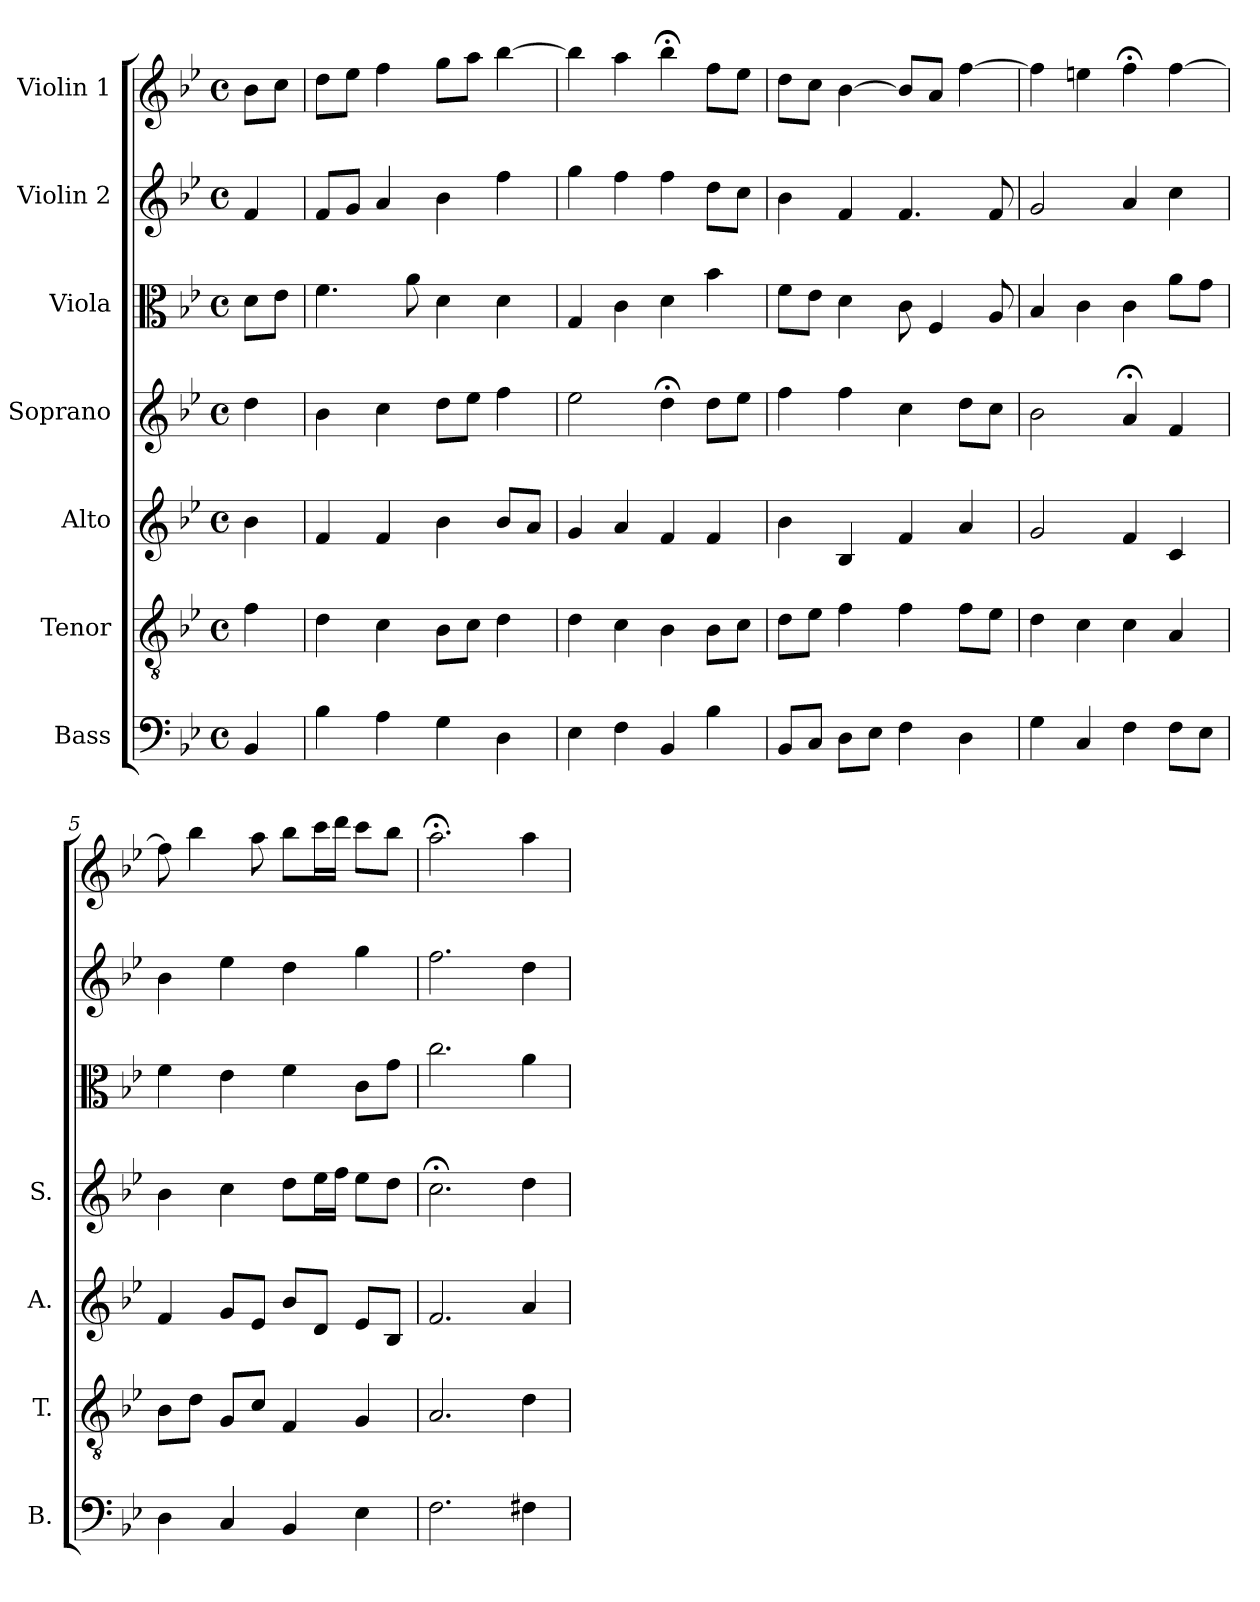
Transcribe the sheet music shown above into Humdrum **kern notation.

**kern	**kern	**kern	**kern	**kern	**kern	**kern
*part7	*part6	*part5	*part4	*part3	*part2	*part1
*staff7	*staff6	*staff5	*staff4	*staff3	*staff2	*staff1
*I"Bass	*I"Tenor	*I"Alto	*I"Soprano	*I"Viola	*I"Violin 2	*I"Violin 1
*I'B.	*I'T.	*I'A.	*I'S.	*	*	*
*clefF4	*clefGv2	*clefG2	*clefG2	*clefC3	*clefG2	*clefG2
*k[b-e-]	*k[b-e-]	*k[b-e-]	*k[b-e-]	*k[b-e-]	*k[b-e-]	*k[b-e-]
*B-:	*B-:	*B-:	*B-:	*B-:	*B-:	*B-:
*M4/4	*M4/4	*M4/4	*M4/4	*M4/4	*M4/4	*M4/4
*met(c)	*met(c)	*met(c)	*met(c)	*met(c)	*met(c)	*met(c)
=	=	=	=	=	=	=
4BB-/	4f\	4b-\	4dd\	8d\L	4f/	8b-\L
.	.	.	.	8e-\J	.	8cc\J
=1	=1	=1	=1	=1	=1	=1
4B-\	4d\	4f/	4b-\	4.f\	8f/L	8dd\L
.	.	.	.	.	8g/J	8ee-\J
4A\	4c\	4f/	4cc\	.	4a/	4ff\
.	.	.	.	8a\	.	.
4G\	8B-\L	4b-\	8dd\L	4d\	4b-\	8gg\L
.	8c\J	.	8ee-\J	.	.	8aa\J
4D\	4d\	8b-/L	4ff\	4d\	4ff\	[4bb-\
.	.	8a/J	.	.	.	.
=2	=2	=2	=2	=2	=2	=2
4E-\	4d\	4g/	2ee-\	4G/	4gg\	4bb-\]
4F\	4c\	4a/	.	4c\	4ff\	4aa\
4BB-/	4B-\	4f/	4dd;<\	4d\	4ff\	4bb-;<\
4B-\	8B-\L	4f/	8dd\L	4b-\	8dd\L	8ff\L
.	8c\J	.	8ee-\J	.	8cc\J	8ee-\J
=3	=3	=3	=3	=3	=3	=3
8BB-/L	8d\L	4b-\	4ff\	8f\L	4b-\	8dd\L
8C/J	8e-\J	.	.	8e-\J	.	8cc\J
8D\L	4f\	4B-/	4ff\	4d\	4f/	[4b-\
8E-\J	.	.	.	.	.	.
4F\	4f\	4f/	4cc\	8c\	4.f/	8b-/L]
.	.	.	.	4F/	.	8a/J
4D\	8f\L	4a/	8dd\L	.	.	[4ff\
.	8e-\J	.	8cc\J	8A/	8f/	.
!!LO:LB:g=z
=4	=4	=4	=4	=4	=4	=4
4G\	4d\	2g/	2b-\	4B-/	2g/	4ff\]
4C/	4c\	.	.	4c\	.	4een\
4F\	4c\	4f/	4a;</	4c\	4a/	4ff;<\
8F\L	4A/	4c/	4f/	8a\L	4cc\	[4ff\
8E-\J	.	.	.	8g\J	.	.
=5	=5	=5	=5	=5	=5	=5
4D\	8B-\L	4f/	4b-\	4f\	4b-\	8ff\]
.	8d\J	.	.	.	.	4bb-\
4C/	8G/L	8g/L	4cc\	4e-\	4ee-\	.
.	8c/J	8e-/J	.	.	.	8aa\
4BB-/	4F/	8b-/L	8dd\L	4f\	4dd\	8bb-\L
.	.	8d/J	16ee-\L	.	.	16ccc\L
.	.	.	16ff\JJ	.	.	16ddd\JJ
4E-\	4G/	8e-/L	8ee-\L	8c\L	4gg\	8ccc\L
.	.	8B-/J	8dd\J	8g\J	.	8bb-\J
=6	=6	=6	=6	=6	=6	=6
2.F\	2.A/	2.f/	2.cc;<\	2.cc\	2.ff\	2.aa;<\
4F#X\	4d\	4a/	4dd\	4a\	4dd\	4aa\
=	=	=	=	=	=	=
*-	*-	*-	*-	*-	*-	*-
